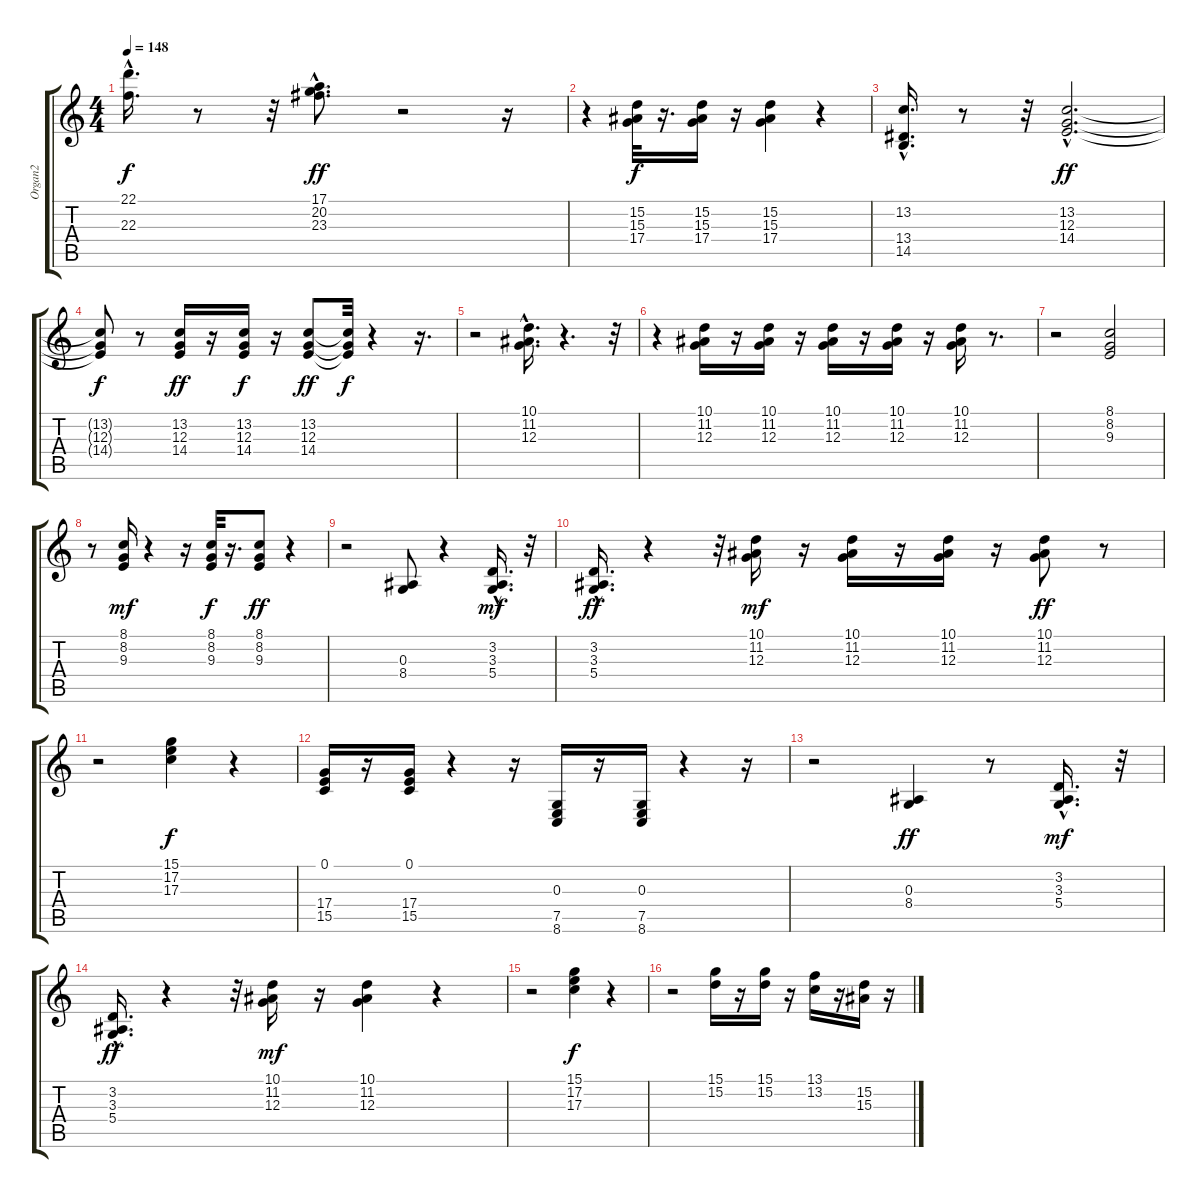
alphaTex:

\track ("Organ2" "Organ2") {instrument percussiveorgan}
\staff {score tabs}
\tuning (E4 B3 G3 D3 A2 E2) {hide}
\ts (4 4)
\tempo 148
\clef g2
\ks c
(22.1{hac} 22.3).16{d dy f} r.8 r.32 (17.1{hac} 20.2{hac} 23.3{hac}).8{d dy ff} r.2 r.16 |
r.4 (15.2 15.3 17.4).32{dy f} r.16{d} (15.2 15.3 17.4).16 r.16 (15.2 15.3 17.4).4 r.4 |
(13.2{hac} 13.4{hac} 14.5{hac}).16{d} r.8 r.32 (13.2{hac} 12.3{hac} 14.4{hac}).2{d dy ff} |
(13.2{t} 12.3{t} 14.4{t}).8{dy f} r.8 (13.2 12.3 14.4).16{dy ff} r.16 (13.2 12.3 14.4).16{dy f} r.16 (13.2 12.3 14.4).8{dy ff} (13.2{t} 12.3{t} 14.4{t}).32{dy f} r.4 r.16{d} |
r.2 (10.1{hac} 11.2{hac} 12.3{hac}).16{d} r.4{d} r.32 |
r.4 (10.1 11.2 12.3).16 r.16 (10.1 11.2 12.3).16 r.16 (10.1 11.2 12.3).16 r.16 (10.1 11.2 12.3).16 r.16 (10.1 11.2 12.3).16 r.8{d} |
r.2 (8.1 8.2 9.3).2 |
r.8 (8.1 8.2 9.3).16{dy mf} r.4 r.16 (8.1 8.2 9.3).32{dy f} r.16{d} (8.1 8.2 9.3).8{dy ff} r.4 |
r.2 (0.3 8.4).8 r.4 (3.2{hac} 3.3{hac} 5.4{hac}).16{d dy mf} r.32 |
(3.2{hac} 3.3{hac} 5.4{hac}).16{d dy ff} r.4 r.32 (10.1 11.2 12.3).16{dy mf} r.16 (10.1 11.2 12.3).16 r.16 (10.1 11.2 12.3).16 r.16 (10.1 11.2 12.3).8{dy ff} r.8 |
r.2 (15.1 17.2 17.3).4{dy f} r.4 |
(0.1 17.4 15.5).16 r.16 (0.1 17.4 15.5).16 r.4 r.16 (0.3 7.5 8.6).16 r.16 (0.3 7.5 8.6).16 r.4 r.16 |
r.2 (0.3 8.4).4{dy ff} r.8 (3.2{hac} 3.3{hac} 5.4{hac}).16{d dy mf} r.32 |
(3.2{hac} 3.3{hac} 5.4{hac}).16{d dy ff} r.4 r.32 (10.1 11.2 12.3).16{dy mf} r.16 (10.1 11.2 12.3).4 r.4 |
r.2 (15.1 17.2 17.3).4{dy f} r.4 |
r.2 (15.1 15.2).16 r.16 (15.1 15.2).16 r.16 (13.1 13.2).16 r.16 (15.2 15.3).16 r.16
